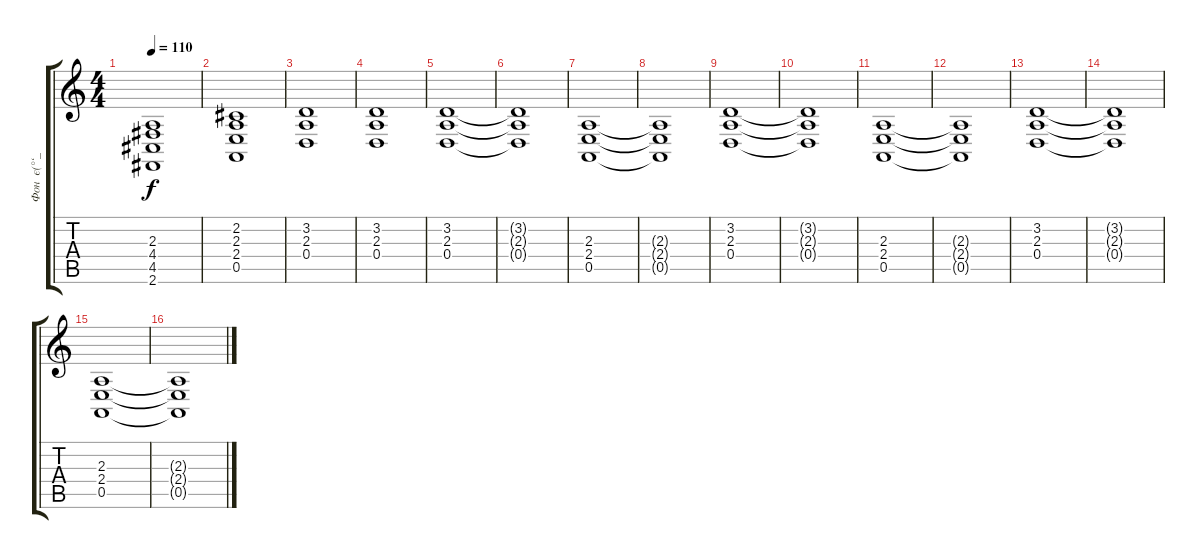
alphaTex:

\track ("Фон  є(°‘_’°)э" "Фон  є(°‘_") {instrument rockorgan}
\staff {score tabs}
\tuning (E4 B3 G3 D3 A2 E2) {hide}
\ts (4 4)
\tempo 110
\clef g2
\ks c
(2.3 4.4 4.5 2.6).1{dy f} |
(2.2 2.3 2.4 0.5).1 |
(3.2 2.3 0.4).1 |
(3.2 2.3 0.4).1 |
(3.2 2.3 0.4).1 |
(3.2{t} 2.3{t} 0.4{t}).1 |
(2.3 2.4 0.5).1 |
(2.3{t} 2.4{t} 0.5{t}).1 |
(3.2 2.3 0.4).1 |
(3.2{t} 2.3{t} 0.4{t}).1 |
(2.3 2.4 0.5).1 |
(2.3{t} 2.4{t} 0.5{t}).1 |
(3.2 2.3 0.4).1 |
(3.2{t} 2.3{t} 0.4{t}).1 |
(2.3 2.4 0.5).1 |
(2.3{t} 2.4{t} 0.5{t}).1
